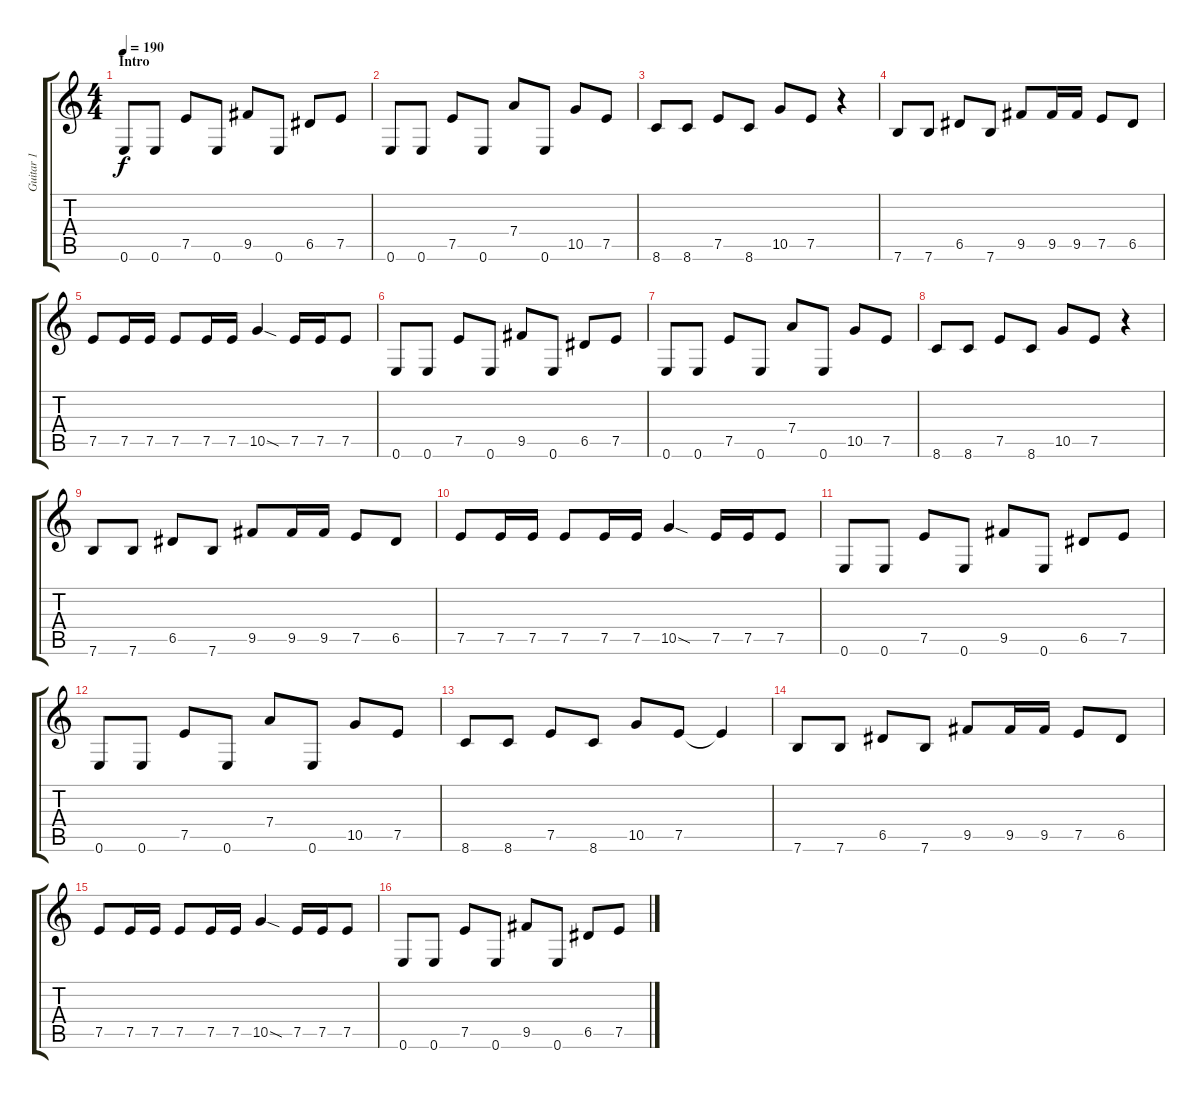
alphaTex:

\track ("Guitar 1" "Guitar 1") {instrument distortionguitar}
\staff {score tabs}
\tuning (E4 B3 G3 D3 A2 E2) {hide}
\ts (4 4)
\section ("" "Intro")
\tempo 190
\clef g2
\ks c
0.6.8{dy f instrument distortionguitar} 0.6.8 7.5.8 0.6.8 9.5.8 0.6.8 6.5.8 7.5.8 |
0.6.8 0.6.8 7.5.8 0.6.8 7.4.8 0.6.8 10.5.8 7.5.8 |
8.6.8 8.6.8 7.5.8 8.6.8 10.5.8 7.5.8 r.4 |
7.6.8 7.6.8 6.5.8 7.6.8 9.5.8 9.5.16 9.5.16 7.5.8 6.5.8 |
7.5.8 7.5.16 7.5.16 7.5.8 7.5.16 7.5.16 10.5{sod}.4 7.5.16 7.5.16 7.5.8 |
0.6.8 0.6.8 7.5.8 0.6.8 9.5.8 0.6.8 6.5.8 7.5.8 |
0.6.8 0.6.8 7.5.8 0.6.8 7.4.8 0.6.8 10.5.8 7.5.8 |
8.6.8 8.6.8 7.5.8 8.6.8 10.5.8 7.5.8 r.4 |
7.6.8 7.6.8 6.5.8 7.6.8 9.5.8 9.5.16 9.5.16 7.5.8 6.5.8 |
7.5.8 7.5.16 7.5.16 7.5.8 7.5.16 7.5.16 10.5{sod}.4 7.5.16 7.5.16 7.5.8 |
0.6.8 0.6.8 7.5.8 0.6.8 9.5.8 0.6.8 6.5.8 7.5.8 |
0.6.8 0.6.8 7.5.8 0.6.8 7.4.8 0.6.8 10.5.8 7.5.8 |
8.6.8 8.6.8 7.5.8 8.6.8 10.5.8 7.5.8 7.5{t}.4 |
7.6.8 7.6.8 6.5.8 7.6.8 9.5.8 9.5.16 9.5.16 7.5.8 6.5.8 |
7.5.8 7.5.16 7.5.16 7.5.8 7.5.16 7.5.16 10.5{sod}.4 7.5.16 7.5.16 7.5.8 |
0.6.8 0.6.8 7.5.8 0.6.8 9.5.8 0.6.8 6.5.8 7.5.8
